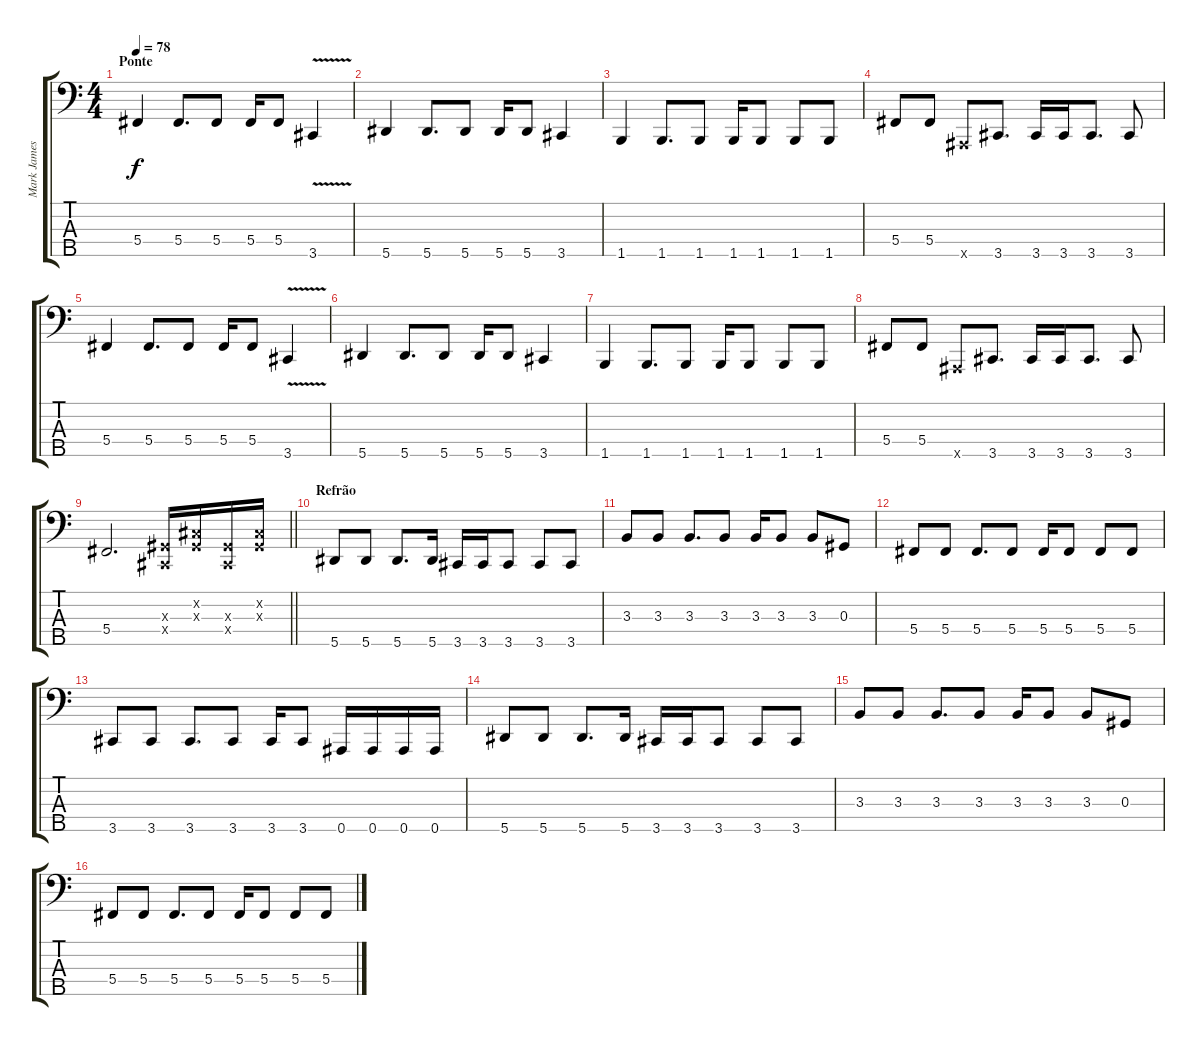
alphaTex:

\track ("Mark James" "Mark James") {instrument electricbassfinger}
\staff {score tabs}
\tuning (Gb2 Db2 Ab1 Db1 Bb0) {hide}
\ts (4 4)
\section ("" "Ponte")
\tempo 78
\clef f4
\ks c
5.4.4{dy f} 5.4.8{d} 5.4.8 5.4.16 5.4.8 3.5{v}.4 |
5.5.4 5.5.8{d} 5.5.8 5.5.16 5.5.8 3.5.4 |
1.5.4 1.5.8{d} 1.5.8 1.5.16 1.5.8 1.5.8 1.5.8 |
5.4.8 5.4.8 0.5{x}.8 3.5.8{d} 3.5.16 3.5.16 3.5.8{d} 3.5.8 |
5.4.4 5.4.8{d} 5.4.8 5.4.16 5.4.8 3.5{v}.4 |
5.5.4 5.5.8{d} 5.5.8 5.5.16 5.5.8 3.5.4 |
1.5.4 1.5.8{d} 1.5.8 1.5.16 1.5.8 1.5.8 1.5.8 |
5.4.8 5.4.8 0.5{x}.8 3.5.8{d} 3.5.16 3.5.16 3.5.8{d} 3.5.8 |
\barLineRight lightlight
5.4.2{d} (0.3{x} 0.4{x}).16 (0.2{x} 0.3{x}).16 (0.3{x} 0.4{x}).16 (0.2{x} 0.3{x}).16 |
\section ("" "Refrão")
5.5.8 5.5.8 5.5.8{d} 5.5.16 3.5.16 3.5.16 3.5.8 3.5.8 3.5.8 |
3.3.8 3.3.8 3.3.8{d} 3.3.8 3.3.16 3.3.8 3.3.8 0.3.8 |
5.4.8 5.4.8 5.4.8{d} 5.4.8 5.4.16 5.4.8 5.4.8 5.4.8 |
3.5.8 3.5.8 3.5.8{d} 3.5.8 3.5.16 3.5.8 0.5.16 0.5.16 0.5.16 0.5.16 |
5.5.8 5.5.8 5.5.8{d} 5.5.16 3.5.16 3.5.16 3.5.8 3.5.8 3.5.8 |
3.3.8 3.3.8 3.3.8{d} 3.3.8 3.3.16 3.3.8 3.3.8 0.3.8 |
5.4.8 5.4.8 5.4.8{d} 5.4.8 5.4.16 5.4.8 5.4.8 5.4.8
